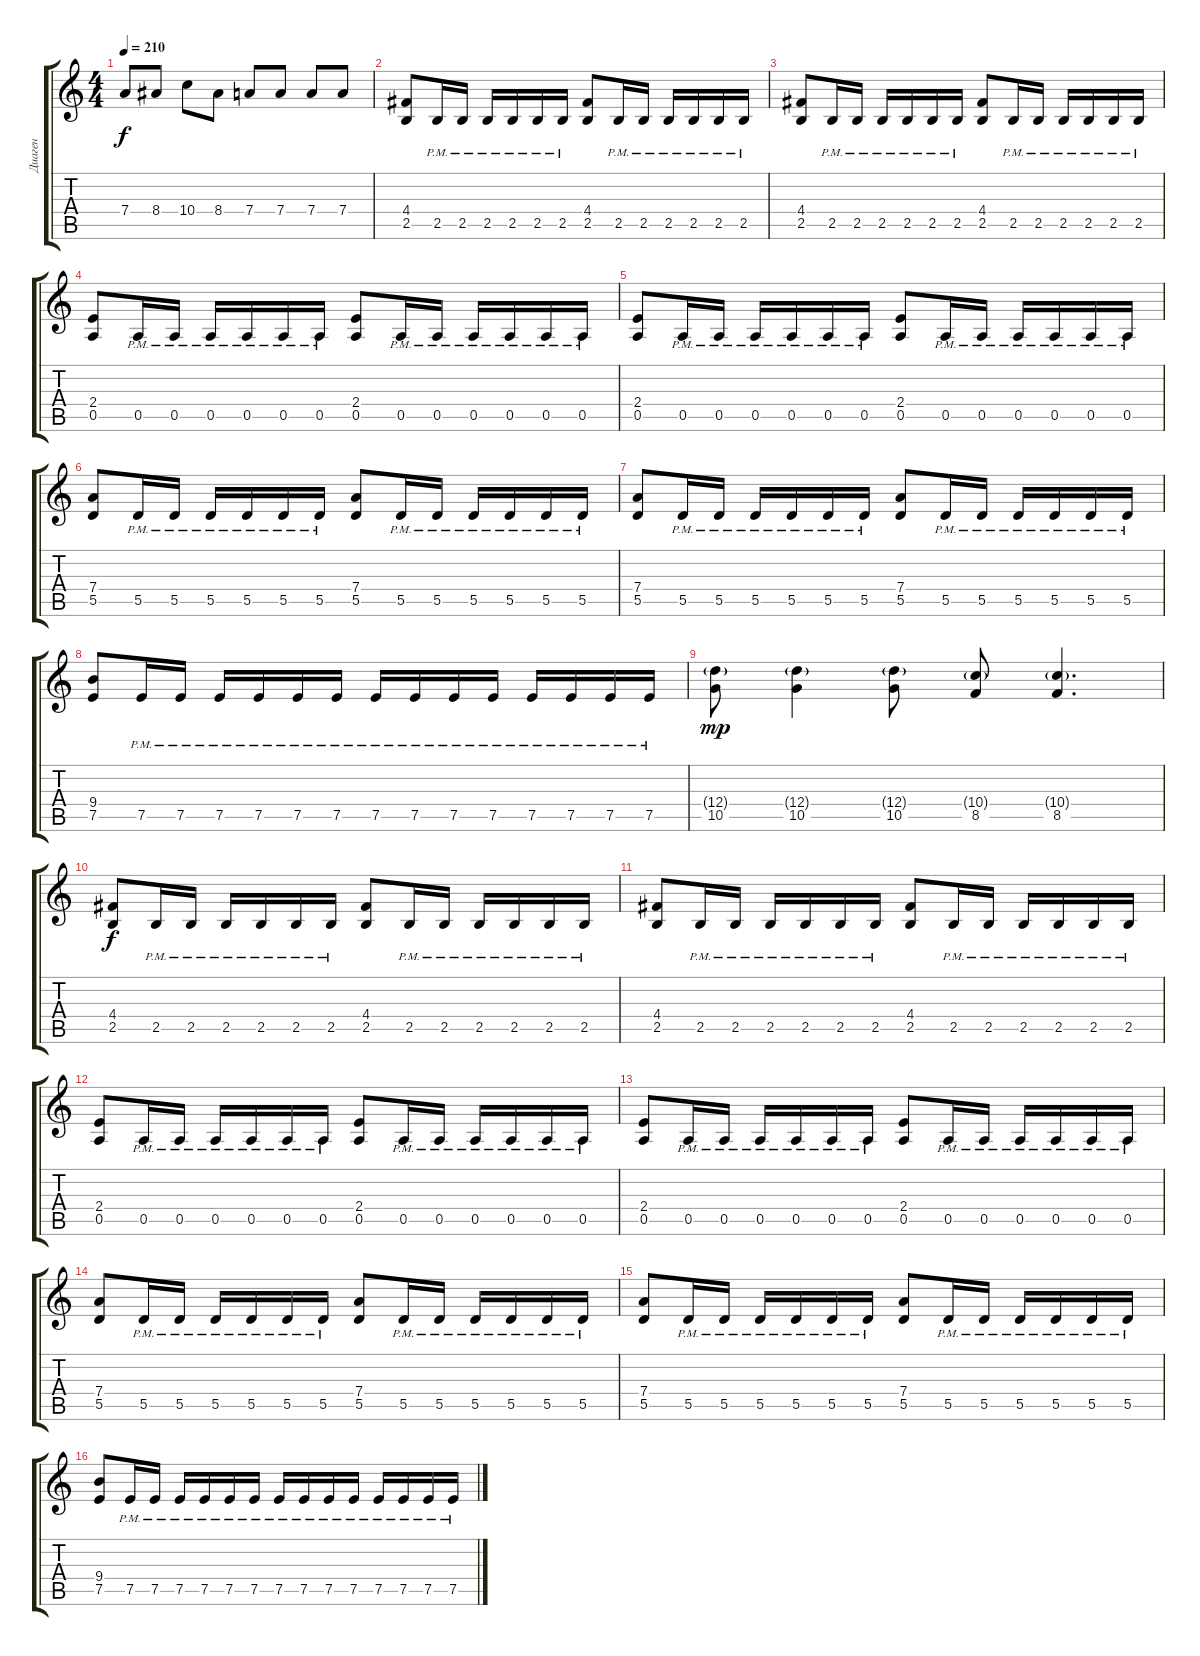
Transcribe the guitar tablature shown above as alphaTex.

\track ("Диаген" "Диаген") {instrument distortionguitar}
\staff {score tabs}
\tuning (E4 B3 G3 D3 A2 E2) {hide}
\ts (4 4)
\tempo 210
\clef g2
\ks c
7.4.8{dy f} 8.4.8 10.4.8 8.4.8 7.4.8 7.4.8 7.4.8 7.4.8 |
(4.4 2.5).8 2.5{pm}.16 2.5{pm}.16 2.5{pm}.16 2.5{pm}.16 2.5{pm}.16 2.5{pm}.16 (4.4 2.5).8 2.5{pm}.16 2.5{pm}.16 2.5{pm}.16 2.5{pm}.16 2.5{pm}.16 2.5{pm}.16 |
(4.4 2.5).8 2.5{pm}.16 2.5{pm}.16 2.5{pm}.16 2.5{pm}.16 2.5{pm}.16 2.5{pm}.16 (4.4 2.5).8 2.5{pm}.16 2.5{pm}.16 2.5{pm}.16 2.5{pm}.16 2.5{pm}.16 2.5{pm}.16 |
(2.4 0.5).8 0.5{pm}.16 0.5{pm}.16 0.5{pm}.16 0.5{pm}.16 0.5{pm}.16 0.5{pm}.16 (2.4 0.5).8 0.5{pm}.16 0.5{pm}.16 0.5{pm}.16 0.5{pm}.16 0.5{pm}.16 0.5{pm}.16 |
(2.4 0.5).8 0.5{pm}.16 0.5{pm}.16 0.5{pm}.16 0.5{pm}.16 0.5{pm}.16 0.5{pm}.16 (2.4 0.5).8 0.5{pm}.16 0.5{pm}.16 0.5{pm}.16 0.5{pm}.16 0.5{pm}.16 0.5{pm}.16 |
(7.4 5.5).8 5.5{pm}.16 5.5{pm}.16 5.5{pm}.16 5.5{pm}.16 5.5{pm}.16 5.5{pm}.16 (7.4 5.5).8 5.5{pm}.16 5.5{pm}.16 5.5{pm}.16 5.5{pm}.16 5.5{pm}.16 5.5{pm}.16 |
(7.4 5.5).8 5.5{pm}.16 5.5{pm}.16 5.5{pm}.16 5.5{pm}.16 5.5{pm}.16 5.5{pm}.16 (7.4 5.5).8 5.5{pm}.16 5.5{pm}.16 5.5{pm}.16 5.5{pm}.16 5.5{pm}.16 5.5{pm}.16 |
(9.4 7.5).8 7.5{pm}.16 7.5{pm}.16 7.5{pm}.16 7.5{pm}.16 7.5{pm}.16 7.5{pm}.16 7.5{pm}.16 7.5{pm}.16 7.5{pm}.16 7.5{pm}.16 7.5{pm}.16 7.5{pm}.16 7.5{pm}.16 7.5{pm}.16 |
(12.4{g} 10.5).8{dy mp} (12.4{g} 10.5).4 (12.4{g} 10.5).8 (10.4{g} 8.5).8 (10.4{g} 8.5).4{d} |
(4.4 2.5).8{dy f} 2.5{pm}.16 2.5{pm}.16 2.5{pm}.16 2.5{pm}.16 2.5{pm}.16 2.5{pm}.16 (4.4 2.5).8 2.5{pm}.16 2.5{pm}.16 2.5{pm}.16 2.5{pm}.16 2.5{pm}.16 2.5{pm}.16 |
(4.4 2.5).8 2.5{pm}.16 2.5{pm}.16 2.5{pm}.16 2.5{pm}.16 2.5{pm}.16 2.5{pm}.16 (4.4 2.5).8 2.5{pm}.16 2.5{pm}.16 2.5{pm}.16 2.5{pm}.16 2.5{pm}.16 2.5{pm}.16 |
(2.4 0.5).8 0.5{pm}.16 0.5{pm}.16 0.5{pm}.16 0.5{pm}.16 0.5{pm}.16 0.5{pm}.16 (2.4 0.5).8 0.5{pm}.16 0.5{pm}.16 0.5{pm}.16 0.5{pm}.16 0.5{pm}.16 0.5{pm}.16 |
(2.4 0.5).8 0.5{pm}.16 0.5{pm}.16 0.5{pm}.16 0.5{pm}.16 0.5{pm}.16 0.5{pm}.16 (2.4 0.5).8 0.5{pm}.16 0.5{pm}.16 0.5{pm}.16 0.5{pm}.16 0.5{pm}.16 0.5{pm}.16 |
(7.4 5.5).8 5.5{pm}.16 5.5{pm}.16 5.5{pm}.16 5.5{pm}.16 5.5{pm}.16 5.5{pm}.16 (7.4 5.5).8 5.5{pm}.16 5.5{pm}.16 5.5{pm}.16 5.5{pm}.16 5.5{pm}.16 5.5{pm}.16 |
(7.4 5.5).8 5.5{pm}.16 5.5{pm}.16 5.5{pm}.16 5.5{pm}.16 5.5{pm}.16 5.5{pm}.16 (7.4 5.5).8 5.5{pm}.16 5.5{pm}.16 5.5{pm}.16 5.5{pm}.16 5.5{pm}.16 5.5{pm}.16 |
(9.4 7.5).8 7.5{pm}.16 7.5{pm}.16 7.5{pm}.16 7.5{pm}.16 7.5{pm}.16 7.5{pm}.16 7.5{pm}.16 7.5{pm}.16 7.5{pm}.16 7.5{pm}.16 7.5{pm}.16 7.5{pm}.16 7.5{pm}.16 7.5{pm}.16
